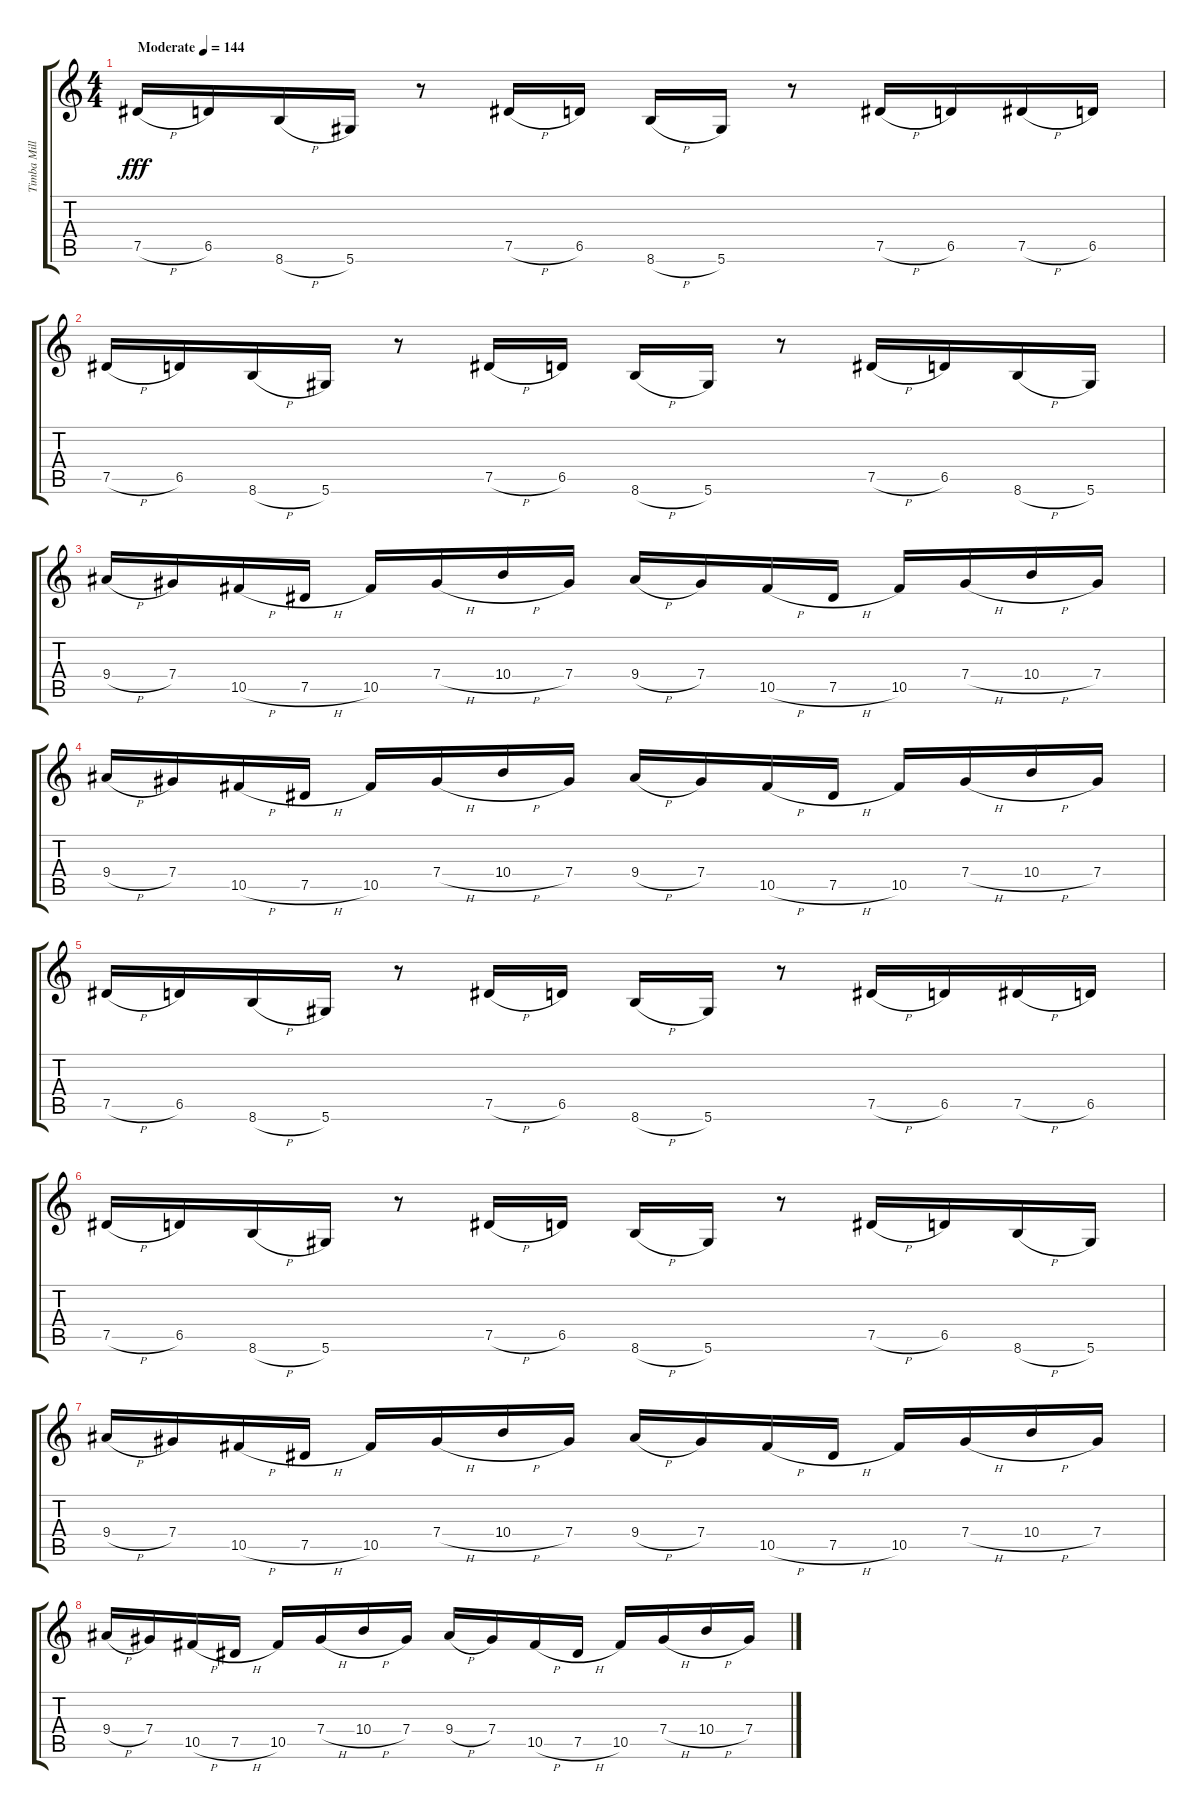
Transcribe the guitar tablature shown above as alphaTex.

\track ("Timba Millar" "Timba Mill") {mute instrument overdrivenguitar}
\staff {score tabs}
\tuning (Eb4 Bb3 Gb3 Db3 Ab2 Eb2) {hide}
\ts (4 4)
\tempo (144 "Moderate")
\clef g2
\ks c
7.5{h}.16{dy fff instrument overdrivenguitar} 6.5.16 8.6{h}.16 5.6.16 r.8 7.5{h}.16 6.5.16 8.6{h}.16 5.6.16 r.8 7.5{h}.16 6.5.16 7.5{h}.16 6.5.16 |
7.5{h}.16 6.5.16 8.6{h}.16 5.6.16 r.8 7.5{h}.16 6.5.16 8.6{h}.16 5.6.16 r.8 7.5{h}.16 6.5.16 8.6{h}.16 5.6.16 |
9.4{h}.16 7.4.16 10.5{h}.16 7.5{h}.16 10.5.16 7.4{h}.16 10.4{h}.16 7.4.16 9.4{h}.16 7.4.16 10.5{h}.16 7.5{h}.16 10.5.16 7.4{h}.16 10.4{h}.16 7.4.16 |
9.4{h}.16 7.4.16 10.5{h}.16 7.5{h}.16 10.5.16 7.4{h}.16 10.4{h}.16 7.4.16 9.4{h}.16 7.4.16 10.5{h}.16 7.5{h}.16 10.5.16 7.4{h}.16 10.4{h}.16 7.4.16 |
7.5{h}.16 6.5.16 8.6{h}.16 5.6.16 r.8 7.5{h}.16 6.5.16 8.6{h}.16 5.6.16 r.8 7.5{h}.16 6.5.16 7.5{h}.16 6.5.16 |
7.5{h}.16 6.5.16 8.6{h}.16 5.6.16 r.8 7.5{h}.16 6.5.16 8.6{h}.16 5.6.16 r.8 7.5{h}.16 6.5.16 8.6{h}.16 5.6.16 |
9.4{h}.16 7.4.16 10.5{h}.16 7.5{h}.16 10.5.16 7.4{h}.16 10.4{h}.16 7.4.16 9.4{h}.16 7.4.16 10.5{h}.16 7.5{h}.16 10.5.16 7.4{h}.16 10.4{h}.16 7.4.16 |
9.4{h}.16 7.4.16 10.5{h}.16 7.5{h}.16 10.5.16 7.4{h}.16 10.4{h}.16 7.4.16 9.4{h}.16 7.4.16 10.5{h}.16 7.5{h}.16 10.5.16 7.4{h}.16 10.4{h}.16 7.4.16
